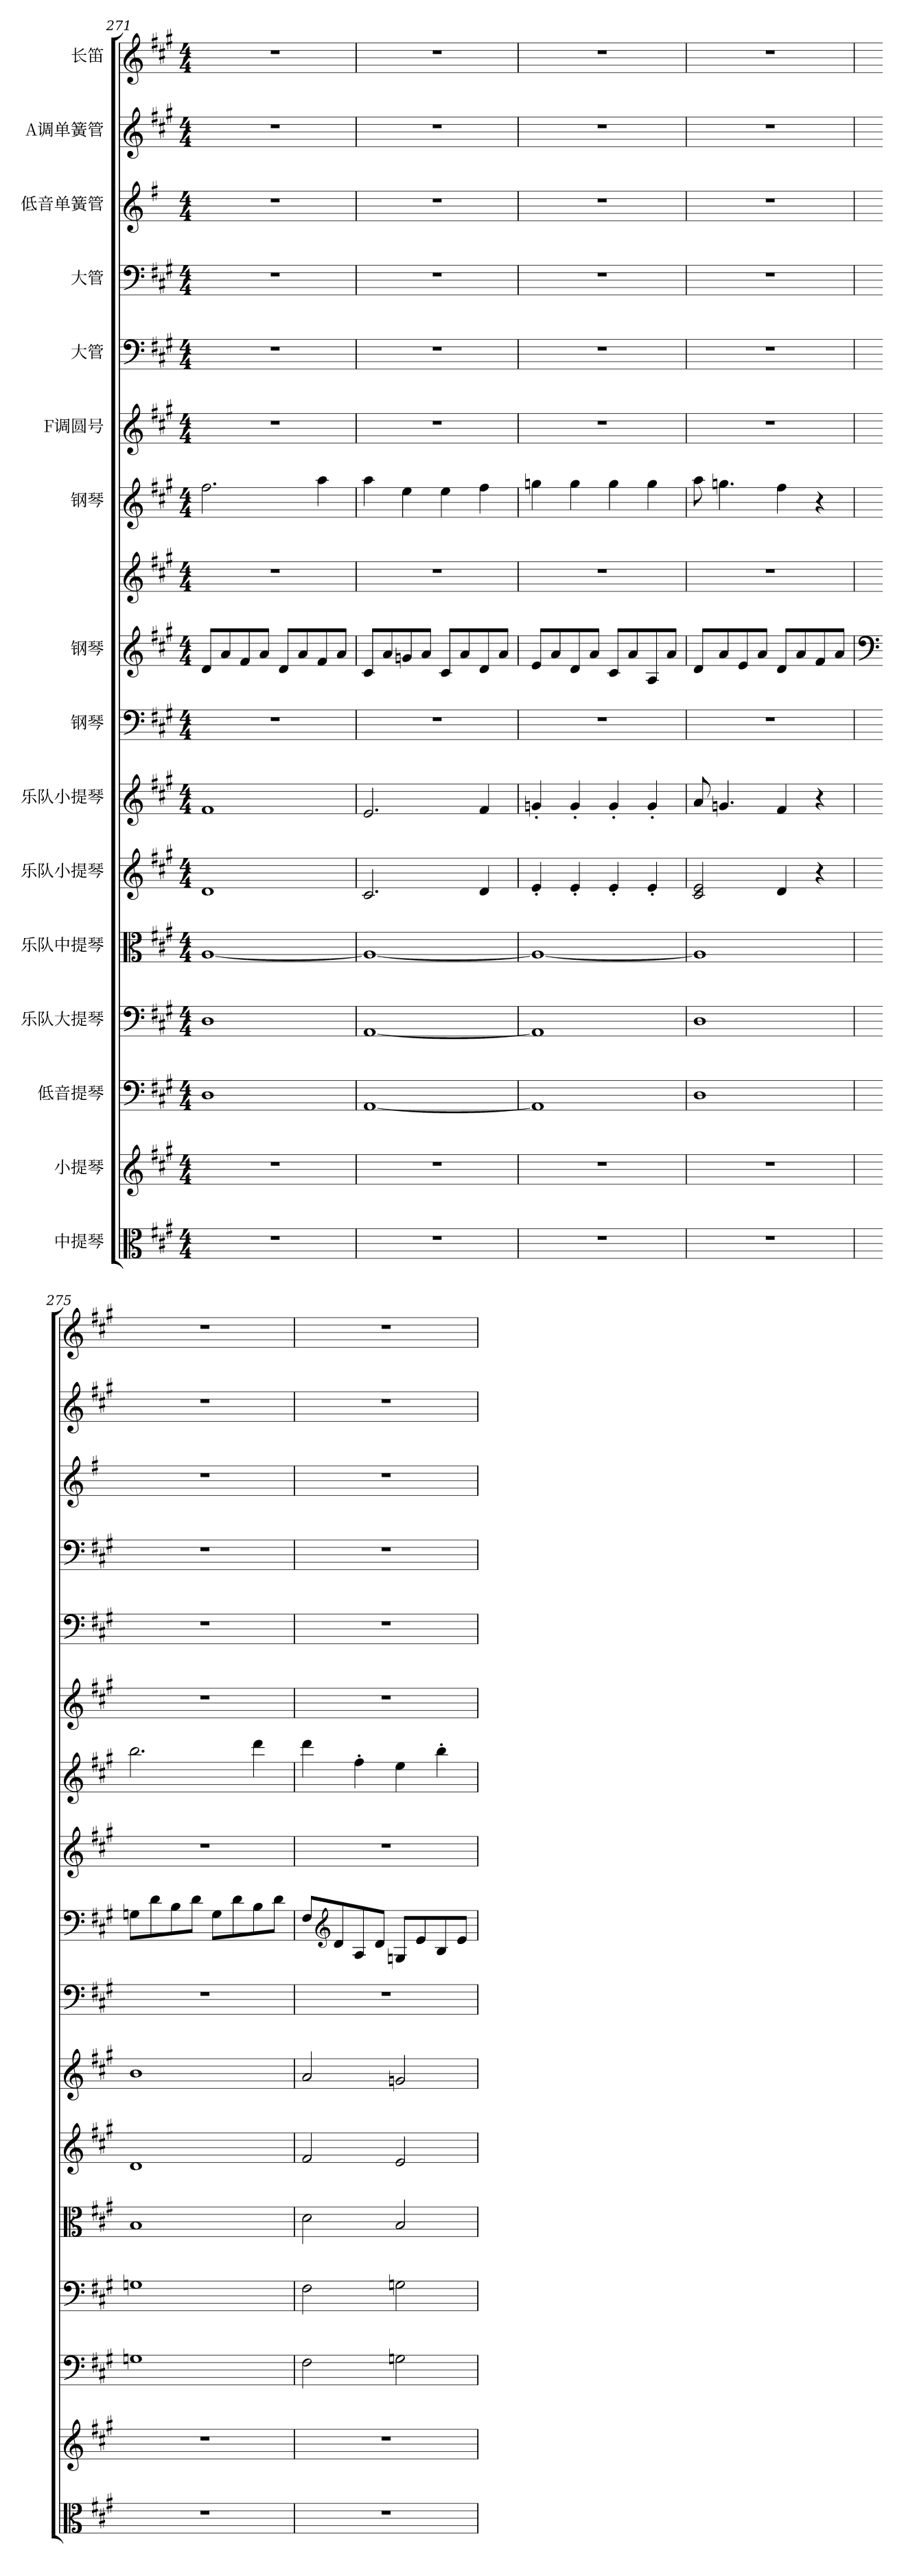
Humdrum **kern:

**kern	**kern	**kern	**kern	**kern	**kern	**kern	**kern	**kern	**kern	**kern	**kern	**kern	**kern	**kern	**kern	**kern
*part16	*part15	*part14	*part13	*part12	*part11	*part10	*part9	*part8	*part8	*part7	*part6	*part5	*part4	*part3	*part2	*part1
*staff17	*staff16	*staff15	*staff14	*staff13	*staff12	*staff11	*staff10	*staff9	*staff8	*staff7	*staff6	*staff5	*staff4	*staff3	*staff2	*staff1
*I"中提琴	*I"小提琴	*I"低音提琴	*I"乐队大提琴	*I"乐队中提琴	*I"乐队小提琴	*I"乐队小提琴	*I"钢琴	*I"钢琴	*	*I"钢琴	*I"F调圆号	*I"大管	*I"大管	*I"低音单簧管	*I"A调单簧管	*I"长笛
*clefC3	*clefG2	*clefF4	*clefF4	*clefC3	*clefG2	*clefG2	*clefF4	*clefG2	*clefG2	*clefG2	*clefG2	*clefF4	*clefF4	*clefG2	*clefG2	*clefG2
*	*	*ITrd7c12	*	*	*	*	*	*	*	*	*ITrd4c7	*	*	*ITrd8c14	*ITrd2c3	*
*k[f#c#g#]	*k[f#c#g#]	*k[f#c#g#]	*k[f#c#g#]	*k[f#c#g#]	*k[f#c#g#]	*k[f#c#g#]	*k[f#c#g#]	*k[f#c#g#]	*k[f#c#g#]	*k[f#c#g#]	*k[f#c#]	*k[f#c#g#]	*k[f#c#g#]	*k[f#]	*k[f#c#g#d#a#e#]	*k[f#c#g#]
*M4/4	*M4/4	*M4/4	*M4/4	*M4/4	*M4/4	*M4/4	*M4/4	*M4/4	*M4/4	*M4/4	*M4/4	*M4/4	*M4/4	*M4/4	*M4/4	*M4/4
=271	=271	=271	=271	=271	=271	=271	=271	=271	=271	=271	=271	=271	=271	=271	=271	=271
1r	1r	1DD	1D	[1A	1d	1f#	1r	8d/L	1r	2.ff#\	1r	1r	1r	1r	1r	1r
.	.	.	.	.	.	.	.	8a/	.	.	.	.	.	.	.	.
.	.	.	.	.	.	.	.	8f#/	.	.	.	.	.	.	.	.
.	.	.	.	.	.	.	.	8a/J	.	.	.	.	.	.	.	.
.	.	.	.	.	.	.	.	8d/L	.	.	.	.	.	.	.	.
.	.	.	.	.	.	.	.	8a/	.	.	.	.	.	.	.	.
.	.	.	.	.	.	.	.	8f#/	.	4aa\	.	.	.	.	.	.
.	.	.	.	.	.	.	.	8a/J	.	.	.	.	.	.	.	.
=272	=272	=272	=272	=272	=272	=272	=272	=272	=272	=272	=272	=272	=272	=272	=272	=272
1r	1r	[1AAA	[1AA	1A_	2.c#/	2.e/	1r	8c#/L	1r	4aa\	1r	1r	1r	1r	1r	1r
.	.	.	.	.	.	.	.	8a/	.	.	.	.	.	.	.	.
.	.	.	.	.	.	.	.	8gn/	.	4ee\	.	.	.	.	.	.
.	.	.	.	.	.	.	.	8a/J	.	.	.	.	.	.	.	.
.	.	.	.	.	.	.	.	8c#/L	.	4ee\	.	.	.	.	.	.
.	.	.	.	.	.	.	.	8a/	.	.	.	.	.	.	.	.
.	.	.	.	.	4d/	4f#/	.	8d/	.	4ff#\	.	.	.	.	.	.
.	.	.	.	.	.	.	.	8a/J	.	.	.	.	.	.	.	.
=273	=273	=273	=273	=273	=273	=273	=273	=273	=273	=273	=273	=273	=273	=273	=273	=273
1r	1r	1AAA]	1AA]	1A_	4e'/	4gn'/	1r	8e/L	1r	4ggn\	1r	1r	1r	1r	1r	1r
.	.	.	.	.	.	.	.	8a/	.	.	.	.	.	.	.	.
.	.	.	.	.	4e'/	4g'/	.	8d/	.	4gg\	.	.	.	.	.	.
.	.	.	.	.	.	.	.	8a/J	.	.	.	.	.	.	.	.
.	.	.	.	.	4e'/	4g'/	.	8c#/L	.	4gg\	.	.	.	.	.	.
.	.	.	.	.	.	.	.	8a/	.	.	.	.	.	.	.	.
.	.	.	.	.	4e'/	4g'/	.	8A/	.	4gg\	.	.	.	.	.	.
.	.	.	.	.	.	.	.	8a/J	.	.	.	.	.	.	.	.
!!LO:PB:g=z
=274	=274	=274	=274	=274	=274	=274	=274	=274	=274	=274	=274	=274	=274	=274	=274	=274
1r	1r	1DD	1D	1A]	2c#/ 2e/	8a/	1r	8d/L	1r	8aa\	1r	1r	1r	1r	1r	1r
.	.	.	.	.	.	4.gn/	.	8a/	.	4.ggn\	.	.	.	.	.	.
.	.	.	.	.	.	.	.	8e/	.	.	.	.	.	.	.	.
.	.	.	.	.	.	.	.	8a/J	.	.	.	.	.	.	.	.
.	.	.	.	.	4d/	4f#/	.	8d/L	.	4ff#\	.	.	.	.	.	.
.	.	.	.	.	.	.	.	8a/	.	.	.	.	.	.	.	.
.	.	.	.	.	4r	4r	.	8f#/	.	4r	.	.	.	.	.	.
.	.	.	.	.	.	.	.	8a/J	.	.	.	.	.	.	.	.
=275	=275	=275	=275	=275	=275	=275	=275	=275	=275	=275	=275	=275	=275	=275	=275	=275
*	*	*	*	*	*	*	*	*clefF4	*	*	*	*	*	*	*	*
1r	1r	1GGn	1Gn	1B	1d	1b	1r	8Gn\L	1r	2.bb\	1r	1r	1r	1r	1r	1r
.	.	.	.	.	.	.	.	8d\	.	.	.	.	.	.	.	.
.	.	.	.	.	.	.	.	8B\	.	.	.	.	.	.	.	.
.	.	.	.	.	.	.	.	8d\J	.	.	.	.	.	.	.	.
.	.	.	.	.	.	.	.	8G\L	.	.	.	.	.	.	.	.
.	.	.	.	.	.	.	.	8d\	.	.	.	.	.	.	.	.
.	.	.	.	.	.	.	.	8B\	.	4ddd\	.	.	.	.	.	.
.	.	.	.	.	.	.	.	8d\J	.	.	.	.	.	.	.	.
=276	=276	=276	=276	=276	=276	=276	=276	=276	=276	=276	=276	=276	=276	=276	=276	=276
1r	1r	2FF#\	2F#\	2d\	2f#/	2a/	1r	8F#/L	1r	4ddd\	1r	1r	1r	1r	1r	1r
*	*	*	*	*	*	*	*	*clefG2	*	*	*	*	*	*	*	*
.	.	.	.	.	.	.	.	8d/	.	.	.	.	.	.	.	.
.	.	.	.	.	.	.	.	8A/	.	4ff#'\	.	.	.	.	.	.
.	.	.	.	.	.	.	.	8d/J	.	.	.	.	.	.	.	.
.	.	2GGn\	2Gn\	2B/	2e/	2gn/	.	8Gn/L	.	4ee\	.	.	.	.	.	.
.	.	.	.	.	.	.	.	8e/	.	.	.	.	.	.	.	.
.	.	.	.	.	.	.	.	8B/	.	4bb'\	.	.	.	.	.	.
.	.	.	.	.	.	.	.	8e/J	.	.	.	.	.	.	.	.
=	=	=	=	=	=	=	=	=	=	=	=	=	=	=	=	=
*-	*-	*-	*-	*-	*-	*-	*-	*-	*-	*-	*-	*-	*-	*-	*-	*-
